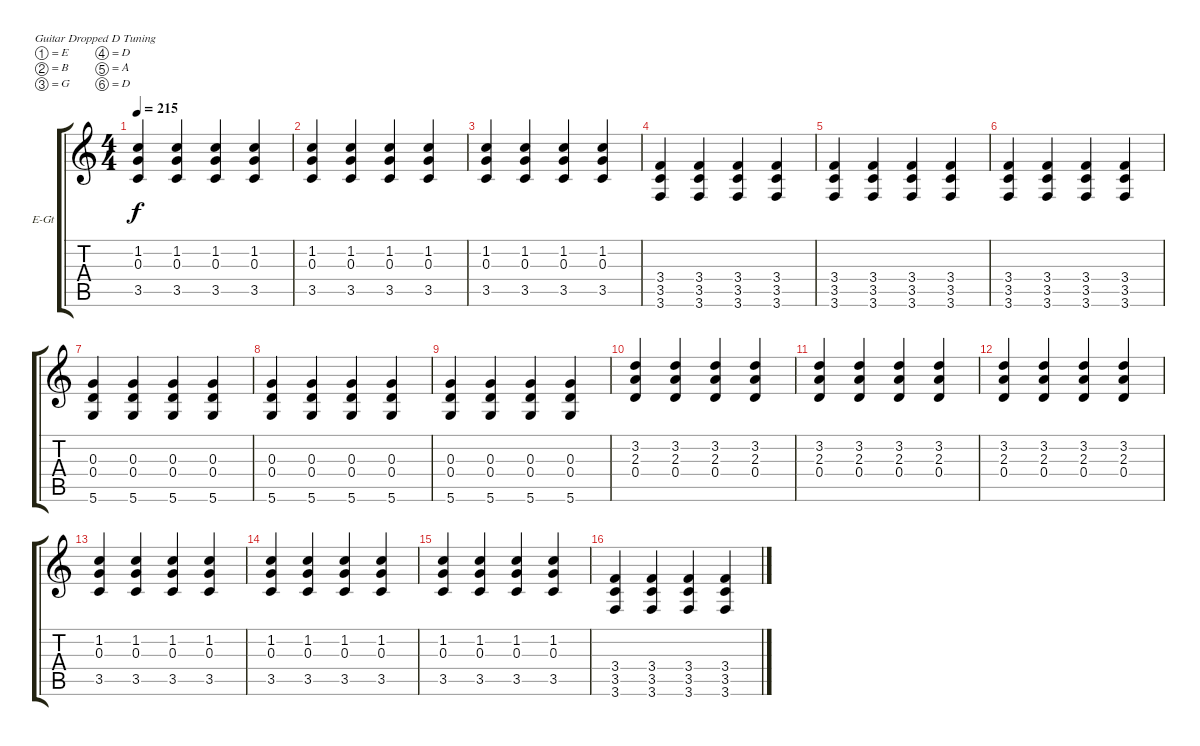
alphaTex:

\bracketExtendMode groupsimilarinstruments
\firstSystemTrackNameOrientation horizontal
\otherSystemsTrackNameOrientation horizontal
\track ("Distortion-guitar (Paul)" "E-Gt") {instrument distortionguitar}
\staff {score tabs}
\tuning (E4 B3 G3 D3 A2 D2)
\ts (4 4)
\tempo 215
\clef g2
\ks c
(1.2 0.3 3.5).4{dy f} (1.2 0.3 3.5).4 (1.2 0.3 3.5).4 (1.2 0.3 3.5).4 |
(1.2 0.3 3.5).4 (1.2 0.3 3.5).4 (1.2 0.3 3.5).4 (1.2 0.3 3.5).4 |
(1.2 0.3 3.5).4 (1.2 0.3 3.5).4 (1.2 0.3 3.5).4 (1.2 0.3 3.5).4 |
(3.4 3.5 3.6).4 (3.4 3.5 3.6).4 (3.4 3.5 3.6).4 (3.4 3.5 3.6).4 |
(3.4 3.5 3.6).4 (3.4 3.5 3.6).4 (3.4 3.5 3.6).4 (3.4 3.5 3.6).4 |
(3.4 3.5 3.6).4 (3.4 3.5 3.6).4 (3.4 3.5 3.6).4 (3.4 3.5 3.6).4 |
(0.3 0.4 5.6).4 (0.3 0.4 5.6).4 (0.3 0.4 5.6).4 (0.3 0.4 5.6).4 |
(0.3 0.4 5.6).4 (0.3 0.4 5.6).4 (0.3 0.4 5.6).4 (0.3 0.4 5.6).4 |
(0.3 0.4 5.6).4 (0.3 0.4 5.6).4 (0.3 0.4 5.6).4 (0.3 0.4 5.6).4 |
(3.2 2.3 0.4).4 (3.2 2.3 0.4).4 (3.2 2.3 0.4).4 (3.2 2.3 0.4).4 |
(3.2 2.3 0.4).4 (3.2 2.3 0.4).4 (3.2 2.3 0.4).4 (3.2 2.3 0.4).4 |
(3.2 2.3 0.4).4 (3.2 2.3 0.4).4 (3.2 2.3 0.4).4 (3.2 2.3 0.4).4 |
(1.2 0.3 3.5).4 (1.2 0.3 3.5).4 (1.2 0.3 3.5).4 (1.2 0.3 3.5).4 |
(1.2 0.3 3.5).4 (1.2 0.3 3.5).4 (1.2 0.3 3.5).4 (1.2 0.3 3.5).4 |
(1.2 0.3 3.5).4 (1.2 0.3 3.5).4 (1.2 0.3 3.5).4 (1.2 0.3 3.5).4 |
(3.4 3.5 3.6).4 (3.4 3.5 3.6).4 (3.4 3.5 3.6).4 (3.4 3.5 3.6).4
